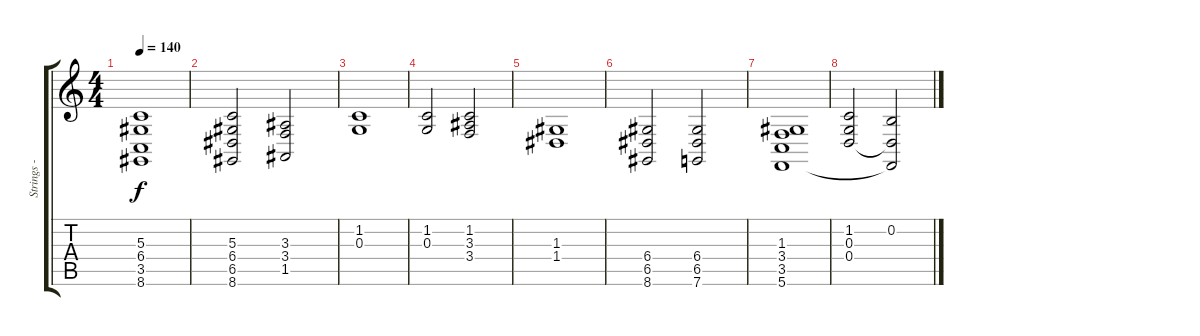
\track ("Strings - Aggressivity" "Strings - ") {instrument stringensemble1}
\staff {score tabs}
\tuning (E4 B3 G3 D3 A2 C2) {hide}
\ts (4 4)
\tempo 140
\clef g2
\ks c
(5.3 6.4 3.5 8.6).1{dy f} |
(5.3 6.4 6.5 8.6).2 (3.3 3.4 1.5).2 |
(1.2 0.3).1 |
(1.2 0.3).2 (1.2 3.3 3.4).2 |
(1.3 1.4).1 |
(6.4 6.5 8.6).2 (6.4 6.5 7.6).2 |
(1.3 3.4 3.5 5.6).1 |
(1.2 0.3 0.4).2 (0.2 0.4{t} 5.6{t}).2
